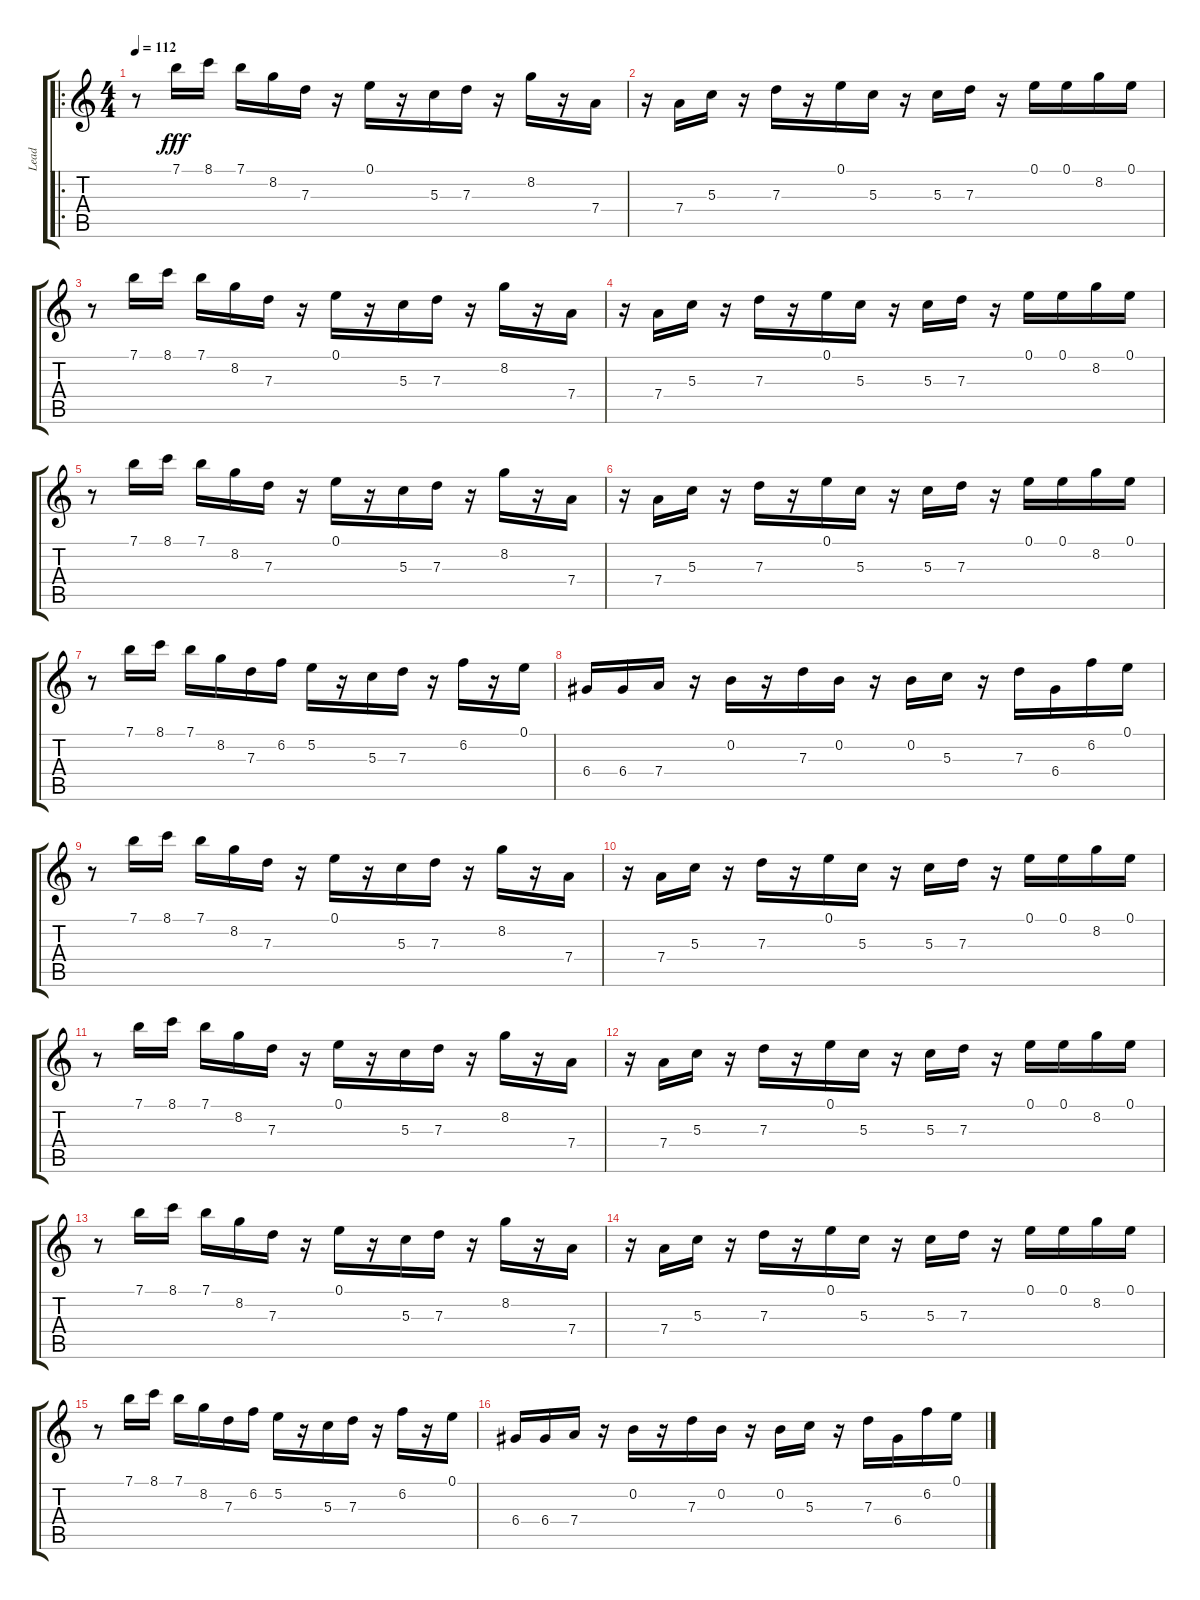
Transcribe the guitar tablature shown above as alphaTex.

\track ("Lead" "Lead") {instrument acousticguitarnylon}
\staff {score tabs}
\tuning (E4 B3 G3 D3 A2 E2) {hide}
\ro
\ts (4 4)
\tempo 112
\clef g2
\ks c
r.8{dy fff instrument acousticguitarnylon} 7.1.16 8.1.16 7.1.16 8.2.16 7.3.16 r.16 0.1.16 r.16 5.3.16 7.3.16 r.16 8.2.16 r.16 7.4.16 |
r.16 7.4.16 5.3.16 r.16 7.3.16 r.16 0.1.16 5.3.16 r.16 5.3.16 7.3.16 r.16 0.1.16 0.1.16 8.2.16 0.1.16 |
r.8 7.1.16 8.1.16 7.1.16 8.2.16 7.3.16 r.16 0.1.16 r.16 5.3.16 7.3.16 r.16 8.2.16 r.16 7.4.16 |
r.16 7.4.16 5.3.16 r.16 7.3.16 r.16 0.1.16 5.3.16 r.16 5.3.16 7.3.16 r.16 0.1.16 0.1.16 8.2.16 0.1.16 |
r.8 7.1.16 8.1.16 7.1.16 8.2.16 7.3.16 r.16 0.1.16 r.16 5.3.16 7.3.16 r.16 8.2.16 r.16 7.4.16 |
r.16 7.4.16 5.3.16 r.16 7.3.16 r.16 0.1.16 5.3.16 r.16 5.3.16 7.3.16 r.16 0.1.16 0.1.16 8.2.16 0.1.16 |
r.8 7.1.16 8.1.16 7.1.16 8.2.16 7.3.16 6.2.16 5.2.16 r.16 5.3.16 7.3.16 r.16 6.2.16 r.16 0.1.16 |
6.4.16 6.4.16 7.4.16 r.16 0.2.16 r.16 7.3.16 0.2.16 r.16 0.2.16 5.3.16 r.16 7.3.16 6.4.16 6.2.16 0.1.16 |
r.8 7.1.16 8.1.16 7.1.16 8.2.16 7.3.16 r.16 0.1.16 r.16 5.3.16 7.3.16 r.16 8.2.16 r.16 7.4.16 |
r.16 7.4.16 5.3.16 r.16 7.3.16 r.16 0.1.16 5.3.16 r.16 5.3.16 7.3.16 r.16 0.1.16 0.1.16 8.2.16 0.1.16 |
r.8 7.1.16 8.1.16 7.1.16 8.2.16 7.3.16 r.16 0.1.16 r.16 5.3.16 7.3.16 r.16 8.2.16 r.16 7.4.16 |
r.16 7.4.16 5.3.16 r.16 7.3.16 r.16 0.1.16 5.3.16 r.16 5.3.16 7.3.16 r.16 0.1.16 0.1.16 8.2.16 0.1.16 |
r.8 7.1.16 8.1.16 7.1.16 8.2.16 7.3.16 r.16 0.1.16 r.16 5.3.16 7.3.16 r.16 8.2.16 r.16 7.4.16 |
r.16 7.4.16 5.3.16 r.16 7.3.16 r.16 0.1.16 5.3.16 r.16 5.3.16 7.3.16 r.16 0.1.16 0.1.16 8.2.16 0.1.16 |
r.8 7.1.16 8.1.16 7.1.16 8.2.16 7.3.16 6.2.16 5.2.16 r.16 5.3.16 7.3.16 r.16 6.2.16 r.16 0.1.16 |
6.4.16 6.4.16 7.4.16 r.16 0.2.16 r.16 7.3.16 0.2.16 r.16 0.2.16 5.3.16 r.16 7.3.16 6.4.16 6.2.16 0.1.16
